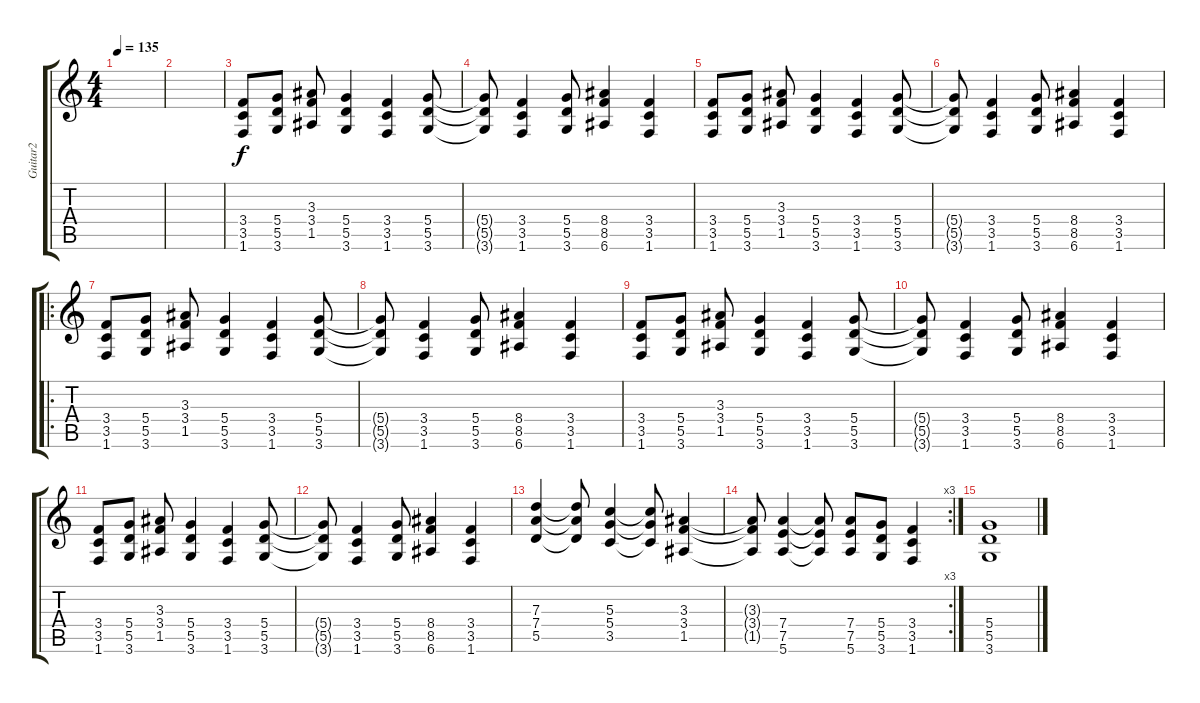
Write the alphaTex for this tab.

\track ("Guitar2" "Guitar2") {instrument overdrivenguitar}
\staff {score tabs}
\tuning (E4 B3 G3 D3 A2 E2) {hide}
\ts (4 4)
\tempo 135
\clef g2
\ks c
|
|
(3.4 3.5 1.6).8 (5.4 5.5 3.6).8 (3.3 3.4 1.5).8 (5.4 5.5 3.6).4 (3.4 3.5 1.6).4 (5.4 5.5 3.6).8 |
(5.4{t} 5.5{t} 3.6{t}).8 (3.4 3.5 1.6).4 (5.4 5.5 3.6).8 (8.4 8.5 6.6).4 (3.4 3.5 1.6).4 |
(3.4 3.5 1.6).8 (5.4 5.5 3.6).8 (3.3 3.4 1.5).8 (5.4 5.5 3.6).4 (3.4 3.5 1.6).4 (5.4 5.5 3.6).8 |
(5.4{t} 5.5{t} 3.6{t}).8 (3.4 3.5 1.6).4 (5.4 5.5 3.6).8 (8.4 8.5 6.6).4 (3.4 3.5 1.6).4 |
\ro
(3.4 3.5 1.6).8 (5.4 5.5 3.6).8 (3.3 3.4 1.5).8 (5.4 5.5 3.6).4 (3.4 3.5 1.6).4 (5.4 5.5 3.6).8 |
(5.4{t} 5.5{t} 3.6{t}).8 (3.4 3.5 1.6).4 (5.4 5.5 3.6).8 (8.4 8.5 6.6).4 (3.4 3.5 1.6).4 |
(3.4 3.5 1.6).8 (5.4 5.5 3.6).8 (3.3 3.4 1.5).8 (5.4 5.5 3.6).4 (3.4 3.5 1.6).4 (5.4 5.5 3.6).8 |
(5.4{t} 5.5{t} 3.6{t}).8 (3.4 3.5 1.6).4 (5.4 5.5 3.6).8 (8.4 8.5 6.6).4 (3.4 3.5 1.6).4 |
(3.4 3.5 1.6).8 (5.4 5.5 3.6).8 (3.3 3.4 1.5).8 (5.4 5.5 3.6).4 (3.4 3.5 1.6).4 (5.4 5.5 3.6).8 |
(5.4{t} 5.5{t} 3.6{t}).8 (3.4 3.5 1.6).4 (5.4 5.5 3.6).8 (8.4 8.5 6.6).4 (3.4 3.5 1.6).4 |
(7.3 7.4 5.5).4 (7.3{t} 7.4{t} 5.5{t}).8 (5.3 5.4 3.5).4 (5.3{t} 5.4{t} 3.5{t}).8 (3.3 3.4 1.5).4 |
\rc 3
(3.3{t} 3.4{t} 1.5{t}).8 (7.4 7.5 5.6).4 (7.4{t} 7.5{t} 5.6{t}).8 (7.4 7.5 5.6).8 (5.4 5.5 3.6).8 (3.4 3.5 1.6).4 |
(5.4 5.5 3.6).1
